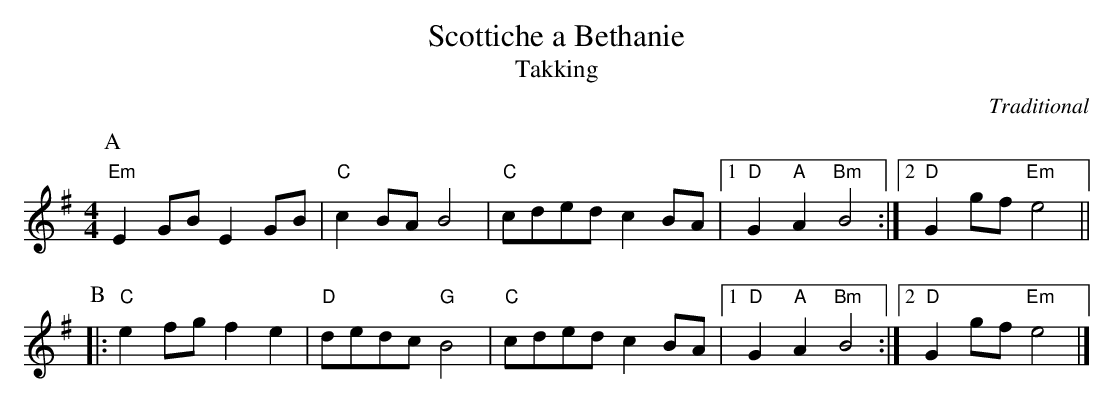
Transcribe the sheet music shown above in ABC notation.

X:1
T:Scottiche a Bethanie
T:Takking
C:Traditional
M:4/4
L:1/8
K:E minor
P:A
"Em"E2 GB E2 GB | "C"c2 BA B4 | "C"cded c2 BA |1 "D"G2 "A"A2 "Bm"B4 :|2\
"D"G2 gf "Em"e4 ||
P:B
|: "C"e2 fg f2 e2 | "D"dedc "G"B4 | "C"cded c2 BA |1 \
"D"G2 "A"A2 "Bm"B4 :|2 "D"G2 gf "Em"e4 |]
